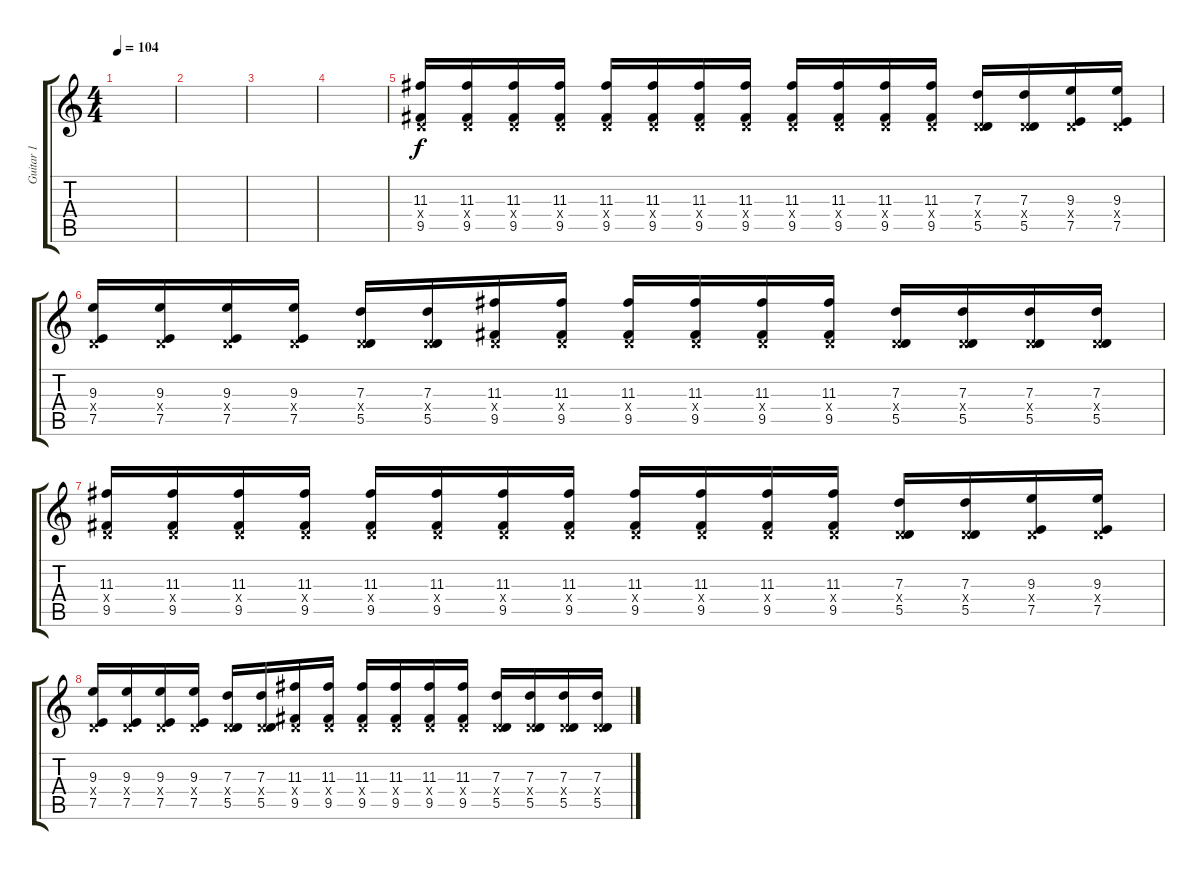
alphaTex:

\track ("Guitar 1" "Guitar 1") {instrument overdrivenguitar}
\staff {score tabs}
\tuning (E4 B3 G3 D3 A2 E2) {hide}
\ts (4 4)
\tempo 104
\clef g2
\ks c
|
|
|
|
(11.3 0.4{x} 9.5).16 (11.3 0.4{x} 9.5).16 (11.3 0.4{x} 9.5).16 (11.3 0.4{x} 9.5).16 (11.3 0.4{x} 9.5).16 (11.3 0.4{x} 9.5).16 (11.3 0.4{x} 9.5).16 (11.3 0.4{x} 9.5).16 (11.3 0.4{x} 9.5).16 (11.3 0.4{x} 9.5).16 (11.3 0.4{x} 9.5).16 (11.3 0.4{x} 9.5).16 (7.3 0.4{x} 5.5).16 (7.3 0.4{x} 5.5).16 (9.3 0.4{x} 7.5).16 (9.3 0.4{x} 7.5).16 |
(9.3 0.4{x} 7.5).16 (9.3 0.4{x} 7.5).16 (9.3 0.4{x} 7.5).16 (9.3 0.4{x} 7.5).16 (7.3 0.4{x} 5.5).16 (7.3 0.4{x} 5.5).16 (11.3 0.4{x} 9.5).16 (11.3 0.4{x} 9.5).16 (11.3 0.4{x} 9.5).16 (11.3 0.4{x} 9.5).16 (11.3 0.4{x} 9.5).16 (11.3 0.4{x} 9.5).16 (7.3 0.4{x} 5.5).16 (7.3 0.4{x} 5.5).16 (7.3 0.4{x} 5.5).16 (7.3 0.4{x} 5.5).16 |
(11.3 0.4{x} 9.5).16 (11.3 0.4{x} 9.5).16 (11.3 0.4{x} 9.5).16 (11.3 0.4{x} 9.5).16 (11.3 0.4{x} 9.5).16 (11.3 0.4{x} 9.5).16 (11.3 0.4{x} 9.5).16 (11.3 0.4{x} 9.5).16 (11.3 0.4{x} 9.5).16 (11.3 0.4{x} 9.5).16 (11.3 0.4{x} 9.5).16 (11.3 0.4{x} 9.5).16 (7.3 0.4{x} 5.5).16 (7.3 0.4{x} 5.5).16 (9.3 0.4{x} 7.5).16 (9.3 0.4{x} 7.5).16 |
(9.3 0.4{x} 7.5).16 (9.3 0.4{x} 7.5).16 (9.3 0.4{x} 7.5).16 (9.3 0.4{x} 7.5).16 (7.3 0.4{x} 5.5).16 (7.3 0.4{x} 5.5).16 (11.3 0.4{x} 9.5).16 (11.3 0.4{x} 9.5).16 (11.3 0.4{x} 9.5).16 (11.3 0.4{x} 9.5).16 (11.3 0.4{x} 9.5).16 (11.3 0.4{x} 9.5).16 (7.3 0.4{x} 5.5).16 (7.3 0.4{x} 5.5).16 (7.3 0.4{x} 5.5).16 (7.3 0.4{x} 5.5).16
